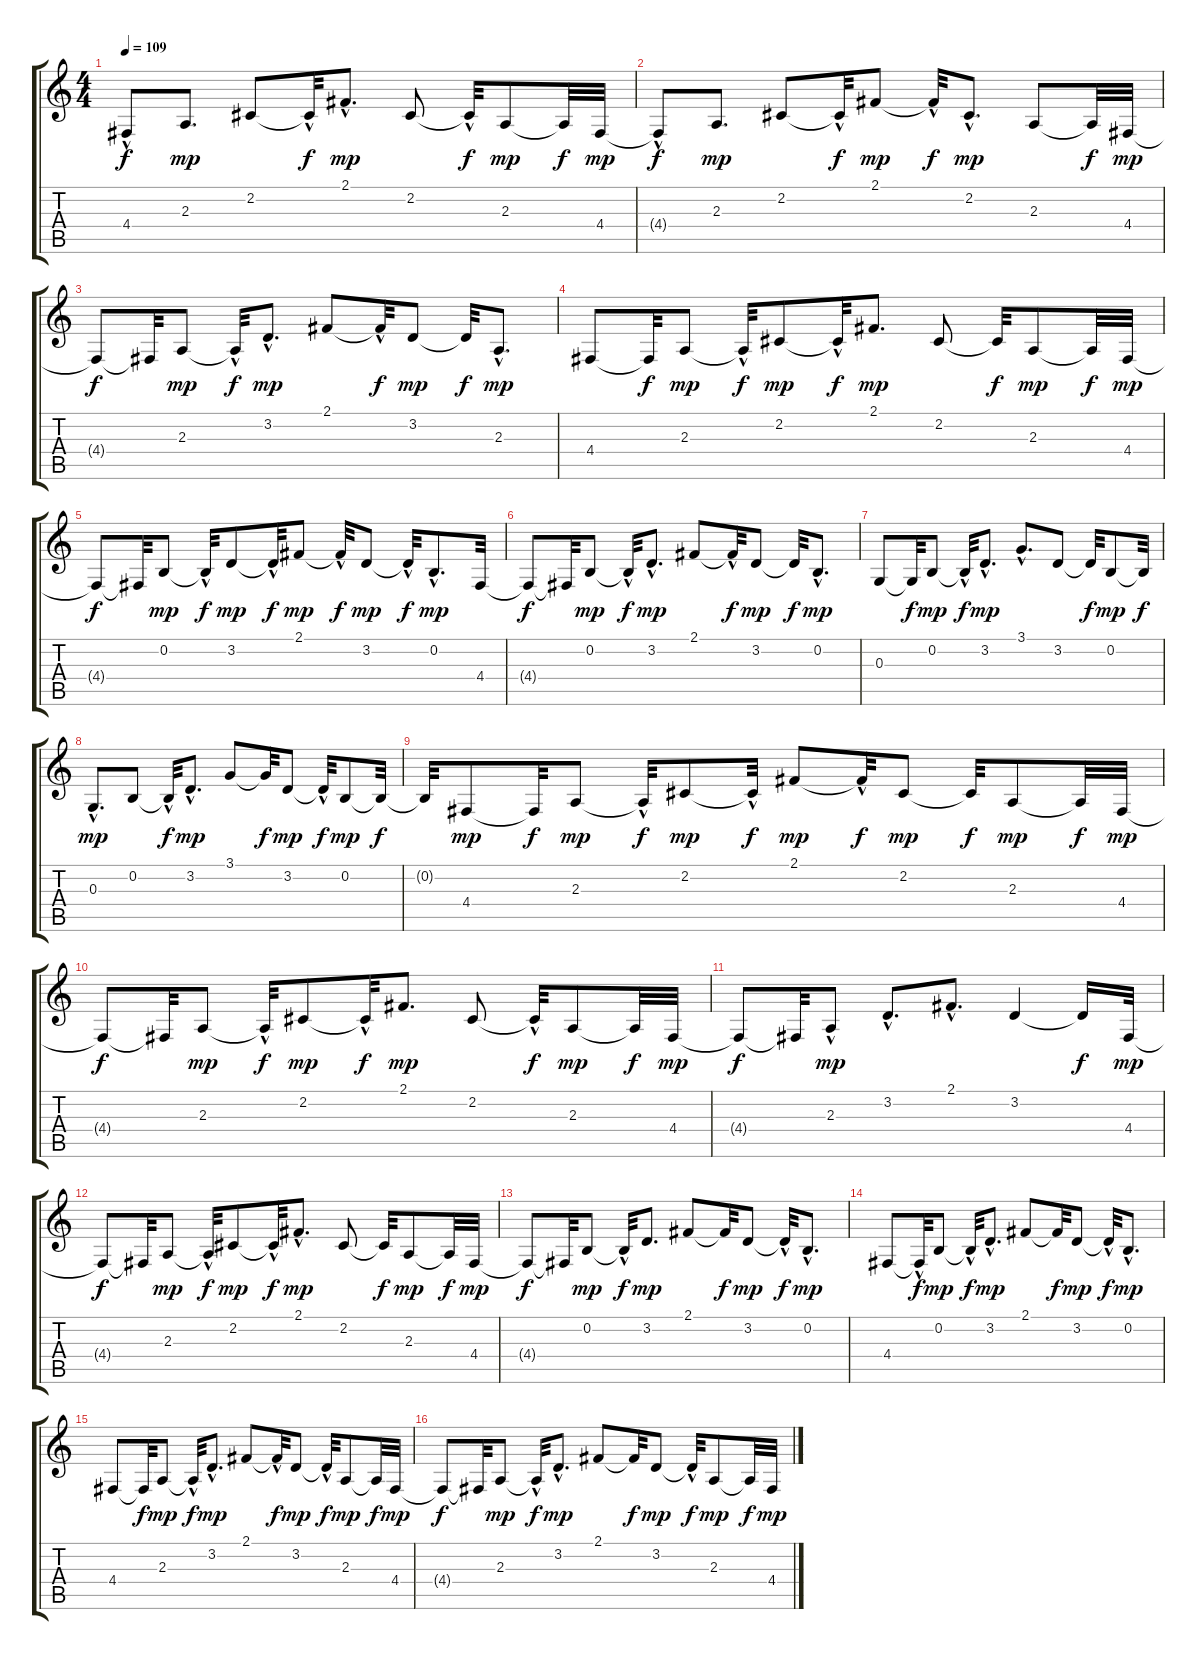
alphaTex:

\track "" {instrument harpsichord}
\staff {score tabs}
\tuning (E4 B3 G3 D3 A2 E2) {hide}
\ts (4 4)
\tempo 109
\clef g2
\ks c
4.4{hac t}.8{dy f} 2.3.8{d dy mp} 2.2.8 2.2{hac t}.32{dy f} 2.1{hac}.8{d dy mp} 2.2.8 2.2{hac t}.32{dy f} 2.3.8{dy mp} 2.3{t}.32{dy f} 4.4.32{dy mp} |
4.4{hac t}.8{dy f} 2.3.8{d dy mp} 2.2.8 2.2{hac t}.32{dy f} 2.1.8{dy mp} 2.1{hac t}.32{dy f} 2.2{hac}.8{d dy mp} 2.3.8 2.3{t}.32{dy f} 4.4.32{dy mp} |
4.4{t}.8{dy f} 4.4{t}.32 2.3.8{dy mp} 2.3{hac t}.32{dy f} 3.2{hac}.8{d dy mp} 2.1.8 2.1{hac t}.32{dy f} 3.2.8{dy mp} 3.2{t}.32{dy f} 2.3{hac}.8{d dy mp} |
4.4.8 4.4{t}.32{dy f} 2.3.8{dy mp} 2.3{hac t}.32{dy f} 2.2.8{dy mp} 2.2{hac t}.32{dy f} 2.1.8{d dy mp} 2.2.8 2.2{t}.32{dy f} 2.3.8{dy mp} 2.3{t}.32{dy f} 4.4.32{dy mp} |
4.4{t}.8{dy f} 4.4{t}.32 0.2.8{dy mp} 0.2{hac t}.32{dy f} 3.2.8{dy mp} 3.2{hac t}.32{dy f} 2.1.8{dy mp} 2.1{hac t}.32{dy f} 3.2.8{dy mp} 3.2{hac t}.32{dy f} 0.2{hac}.8{d dy mp} 4.4.32 |
4.4{t}.8{dy f} 4.4{t}.32 0.2.8{dy mp} 0.2{hac t}.32{dy f} 3.2{hac}.8{d dy mp} 2.1.8 2.1{hac t}.32{dy f} 3.2.8{dy mp} 3.2{t}.32{dy f} 0.2{hac}.8{d dy mp} |
0.3.8 0.3{t}.32{dy f} 0.2.8{dy mp} 0.2{hac t}.32{dy f} 3.2{hac}.8{d dy mp} 3.1{hac}.8{d} 3.2.8 3.2{t}.32{dy f} 0.2.8{dy mp} 0.2{t}.32{dy f} |
0.3{hac}.8{d dy mp} 0.2.8 0.2{hac t}.32{dy f} 3.2{hac}.8{d dy mp} 3.1.8 3.1{t}.32{dy f} 3.2.8{dy mp} 3.2{hac t}.32{dy f} 0.2.8{dy mp} 0.2{t}.32{dy f} |
0.2{t}.32 4.4.8{dy mp} 4.4{t}.32{dy f} 2.3.8{dy mp} 2.3{hac t}.32{dy f} 2.2.8{dy mp} 2.2{hac t}.32{dy f} 2.1.8{dy mp} 2.1{hac t}.32{dy f} 2.2.8{dy mp} 2.2{t}.32{dy f} 2.3.8{dy mp} 2.3{t}.32{dy f} 4.4.32{dy mp} |
4.4{t}.8{dy f} 4.4{t}.32 2.3.8{dy mp} 2.3{hac t}.32{dy f} 2.2.8{dy mp} 2.2{hac t}.32{dy f} 2.1.8{d dy mp} 2.2.8 2.2{hac t}.32{dy f} 2.3.8{dy mp} 2.3{t}.32{dy f} 4.4.32{dy mp} |
4.4{t}.8{dy f} 4.4{t}.32 2.3{hac}.8{dy mp} 3.2{hac}.8{d} 2.1{hac}.8{d} 3.2.4 3.2{t}.16{dy f} 4.4.32{dy mp} |
4.4{t}.8{dy f} 4.4{t}.32 2.3.8{dy mp} 2.3{hac t}.32{dy f} 2.2.8{dy mp} 2.2{hac t}.32{dy f} 2.1{hac}.8{d dy mp} 2.2.8 2.2{t}.32{dy f} 2.3.8{dy mp} 2.3{t}.32{dy f} 4.4.32{dy mp} |
4.4{t}.8{dy f} 4.4{t}.32 0.2.8{dy mp} 0.2{hac t}.32{dy f} 3.2.8{d dy mp} 2.1.8 2.1{t}.32{dy f} 3.2.8{dy mp} 3.2{hac t}.32{dy f} 0.2{hac}.8{d dy mp} |
4.4.8 4.4{hac t}.32{dy f} 0.2.8{dy mp} 0.2{hac t}.32{dy f} 3.2{hac}.8{d dy mp} 2.1.8 2.1{t}.32{dy f} 3.2.8{dy mp} 3.2{hac t}.32{dy f} 0.2{hac}.8{d dy mp} |
4.4.8 4.4{t}.32{dy f} 2.3.8{dy mp} 2.3{hac t}.32{dy f} 3.2{hac}.8{d dy mp} 2.1.8 2.1{hac t}.32{dy f} 3.2.8{dy mp} 3.2{hac t}.32{dy f} 2.3.8{dy mp} 2.3{t}.32{dy f} 4.4.32{dy mp} |
4.4{t}.8{dy f} 4.4{t}.32 2.3.8{dy mp} 2.3{hac t}.32{dy f} 3.2{hac}.8{d dy mp} 2.1.8 2.1{t}.32{dy f} 3.2.8{dy mp} 3.2{hac t}.32{dy f} 2.3.8{dy mp} 2.3{t}.32{dy f} 4.4.32{dy mp}
